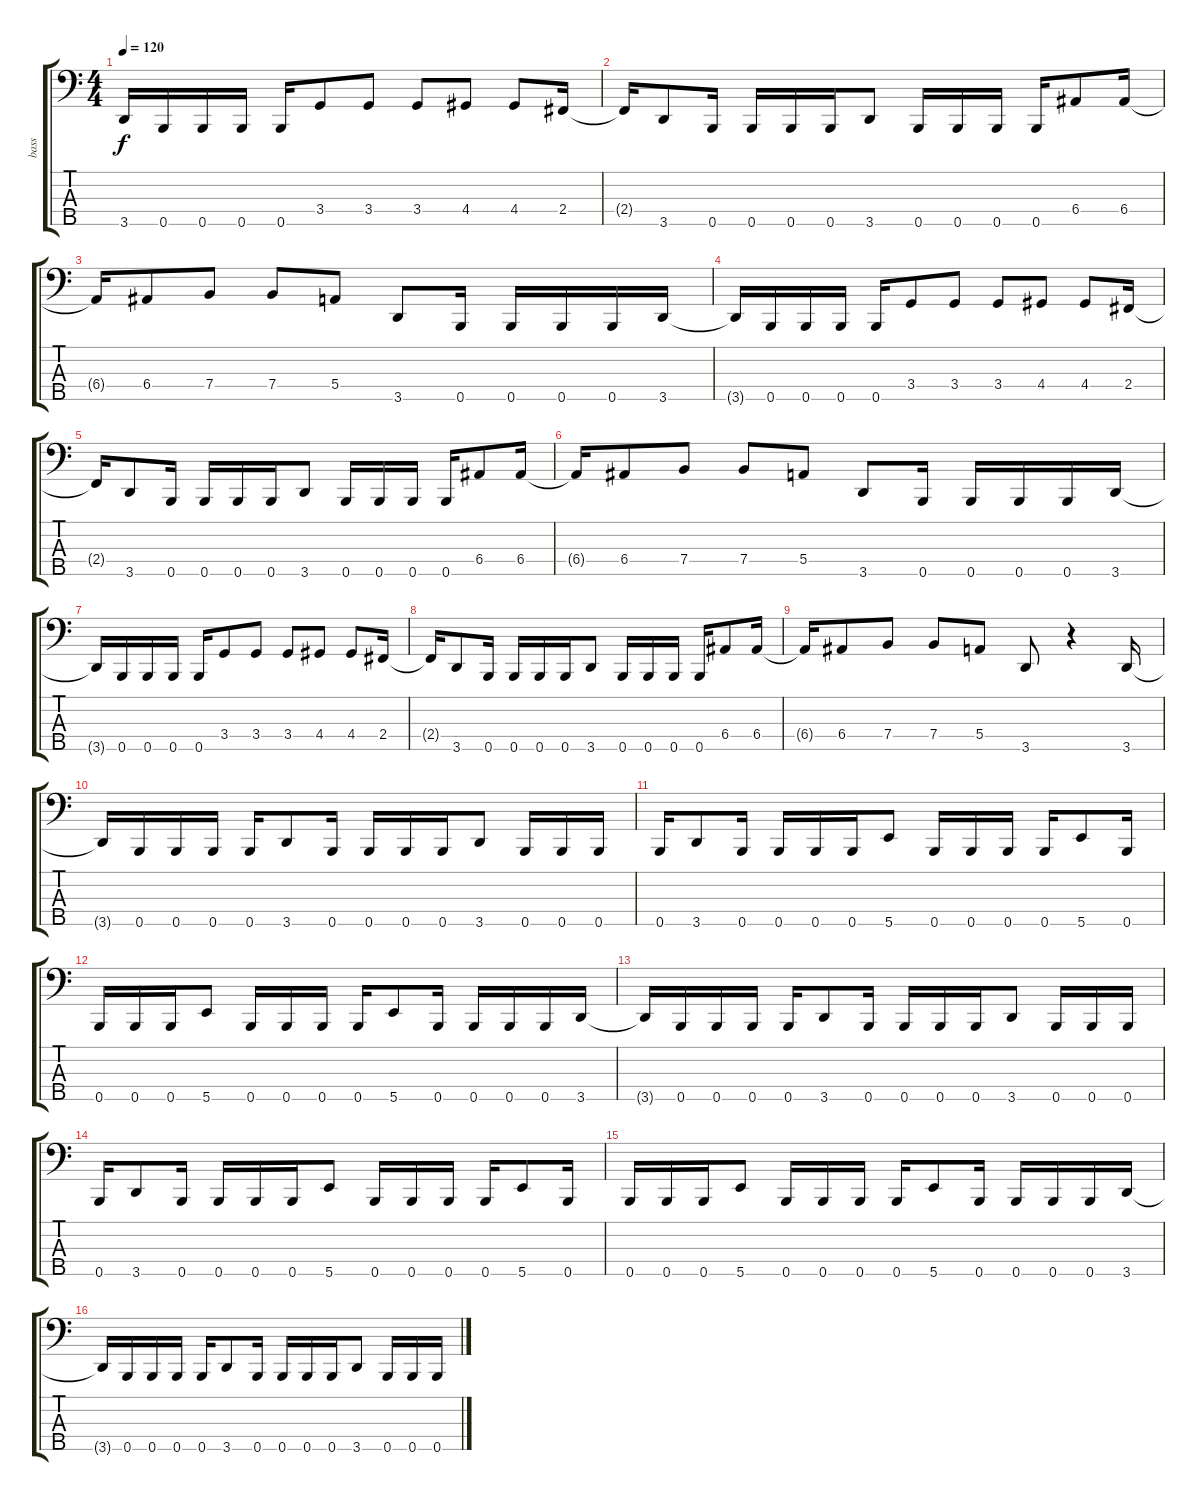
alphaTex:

\track ("bass" "bass") {instrument electricbasspick}
\staff {score tabs}
\tuning (G2 D2 A1 E1 B0) {hide}
\ts (4 4)
\tempo 120
\clef f4
\ks c
3.5{t}.16{dy f} 0.5.16 0.5.16 0.5.16 0.5.16 3.4.8 3.4.8 3.4.8 4.4.8 4.4.8 2.4.16 |
2.4{t}.16 3.5.8 0.5.16 0.5.16 0.5.16 0.5.16 3.5.8 0.5.16 0.5.16 0.5.16 0.5.16 6.4.8 6.4.16 |
6.4{t}.16 6.4.8 7.4.8 7.4.8 5.4.8 3.5.8 0.5.16 0.5.16 0.5.16 0.5.16 3.5.16 |
3.5{t}.16 0.5.16 0.5.16 0.5.16 0.5.16 3.4.8 3.4.8 3.4.8 4.4.8 4.4.8 2.4.16 |
2.4{t}.16 3.5.8 0.5.16 0.5.16 0.5.16 0.5.16 3.5.8 0.5.16 0.5.16 0.5.16 0.5.16 6.4.8 6.4.16 |
6.4{t}.16 6.4.8 7.4.8 7.4.8 5.4.8 3.5.8 0.5.16 0.5.16 0.5.16 0.5.16 3.5.16 |
3.5{t}.16 0.5.16 0.5.16 0.5.16 0.5.16 3.4.8 3.4.8 3.4.8 4.4.8 4.4.8 2.4.16 |
2.4{t}.16 3.5.8 0.5.16 0.5.16 0.5.16 0.5.16 3.5.8 0.5.16 0.5.16 0.5.16 0.5.16 6.4.8 6.4.16 |
6.4{t}.16 6.4.8 7.4.8 7.4.8 5.4.8 3.5.8 r.4 3.5.16 |
3.5{t}.16 0.5.16 0.5.16 0.5.16 0.5.16 3.5.8 0.5.16 0.5.16 0.5.16 0.5.16 3.5.8 0.5.16 0.5.16 0.5.16 |
0.5.16 3.5.8 0.5.16 0.5.16 0.5.16 0.5.16 5.5.8 0.5.16 0.5.16 0.5.16 0.5.16 5.5.8 0.5.16 |
0.5.16 0.5.16 0.5.16 5.5.8 0.5.16 0.5.16 0.5.16 0.5.16 5.5.8 0.5.16 0.5.16 0.5.16 0.5.16 3.5.16 |
3.5{t}.16 0.5.16 0.5.16 0.5.16 0.5.16 3.5.8 0.5.16 0.5.16 0.5.16 0.5.16 3.5.8 0.5.16 0.5.16 0.5.16 |
0.5.16 3.5.8 0.5.16 0.5.16 0.5.16 0.5.16 5.5.8 0.5.16 0.5.16 0.5.16 0.5.16 5.5.8 0.5.16 |
0.5.16 0.5.16 0.5.16 5.5.8 0.5.16 0.5.16 0.5.16 0.5.16 5.5.8 0.5.16 0.5.16 0.5.16 0.5.16 3.5.16 |
3.5{t}.16 0.5.16 0.5.16 0.5.16 0.5.16 3.5.8 0.5.16 0.5.16 0.5.16 0.5.16 3.5.8 0.5.16 0.5.16 0.5.16
